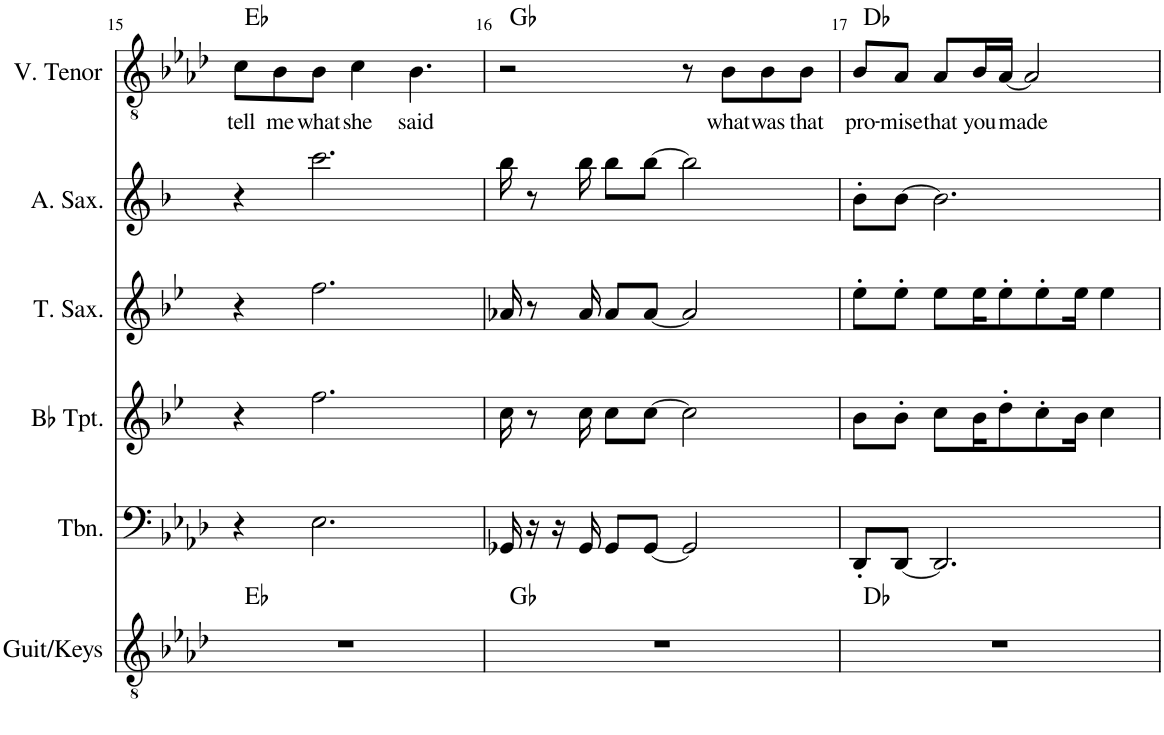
**kern	**harte	**kern	**kern	**kern	**kern	**kern	**text	**harte
*part6	*part6	*part5	*part4	*part3	*part2	*part1	*part1	*part1
*staff6	*	*staff5	*staff4	*staff3	*staff2	*staff1	*staff1	*
*I"Guit/Keys	*	*I"Trombone	*I"Bb Trumpet	*I"Tenor Saxophone	*I"Alto Saxophone	*I"V. Tenor	*	*
*I'Guit/Keys	*	*I'Tbn.	*I'Bb Tpt.	*I'T. Sax.	*I'A. Sax.	*I'V. Tenor	*	*
!!LO:PB:g=z
*clefGv2	*	*clefF4	*clefG2	*clefG2	*clefG2	*clefGv2	*	*
*	*	*	*Trd1c2	*Trd8c14	*Trd5c9	*	*	*
*k[b-e-a-d-]	*	*k[b-e-a-d-]	*k[b-e-]	*k[b-e-]	*k[b-]	*k[b-e-a-d-]	*	*
*M4/4	*	*M4/4	*M4/4	*M4/4	*M4/4	*M4/4	*	*
=15	=15	=15	=15	=15	=15	=15	=15	=15
!	!	!	!	!	!	!	!LO:LY:b	!
1r	Eb:maj	4r	4r	4r	4r	8c\L	tell	Eb:maj
!	!	!	!	!	!	!	!LO:LY:b	!
.	.	.	.	.	.	8B-\	me	.
!	!	!	!	!	!	!	!LO:LY:b	!
.	.	2.E-\	2.ff\	2.ff\	2.ccc\	8B-\J	what	.
!	!	!	!	!	!	!	!LO:LY:b	!
.	.	.	.	.	.	4c\	she	.
!	!	!	!	!	!	!	!LO:LY:b	!
.	.	.	.	.	.	4.B-\	said	.
=16	=16	=16	=16	=16	=16	=16	=16	=16
1r	Gb:maj	16GG-X/	16cc\	16a-X/	16bb-\	2r	.	Gb:maj
.	.	16r	8r	8r	8r	.	.	.
.	.	16r	.	.	.	.	.	.
.	.	16GG-/	16cc\	16a-/	16bb-\	.	.	.
.	.	8GG-/L	8cc\L	8a-/L	8bb-\L	.	.	.
.	.	[8GG-/J	[8cc\J	[8a-/J	[8bb-\J	.	.	.
.	.	2GG-/]	2cc\]	2a-/]	2bb-\]	8r	.	.
!	!	!	!	!	!	!	!LO:LY:b	!
.	.	.	.	.	.	8B-\L	what	.
!	!	!	!	!	!	!	!LO:LY:b	!
.	.	.	.	.	.	8B-\	was	.
!	!	!	!	!	!	!	!LO:LY:b	!
.	.	.	.	.	.	8B-\J	that	.
=17	=17	=17	=17	=17	=17	=17	=17	=17
!	!	!	!	!	!	!	!LO:LY:b	!
1r	Db:maj	8DD-'/L	8b-\L	8ee-'\L	8b-'\L	8B-/L	pro-	Db:maj
!	!	!	!	!	!	!	!LO:LY:b	!
.	.	[8DD-/J	8b-'\J	8ee-'\J	[8b-\J	8A-/J	-mise	.
!	!	!	!	!	!	!	!LO:LY:b	!
.	.	2.DD-/]	8cc\L	8ee-\L	2.b-\]	8A-/L	that	.
!	!	!	!	!	!	!	!LO:LY:b	!
.	.	.	16b-\K	16ee-\K	.	16B-/L	you	.
!	!	!	!	!	!	!	!LO:LY:b	!
.	.	.	8dd'\	8ee-'\	.	[16A-/JJ	made	.
.	.	.	.	.	.	2A-/]	.	.
.	.	.	8cc'\	8ee-'\	.	.	.	.
.	.	.	16b-\Jk	16ee-\Jk	.	.	.	.
.	.	.	4cc\	4ee-\	.	.	.	.
=	=	=	=	=	=	=	=	=
*-	*-	*-	*-	*-	*-	*-	*-	*-
